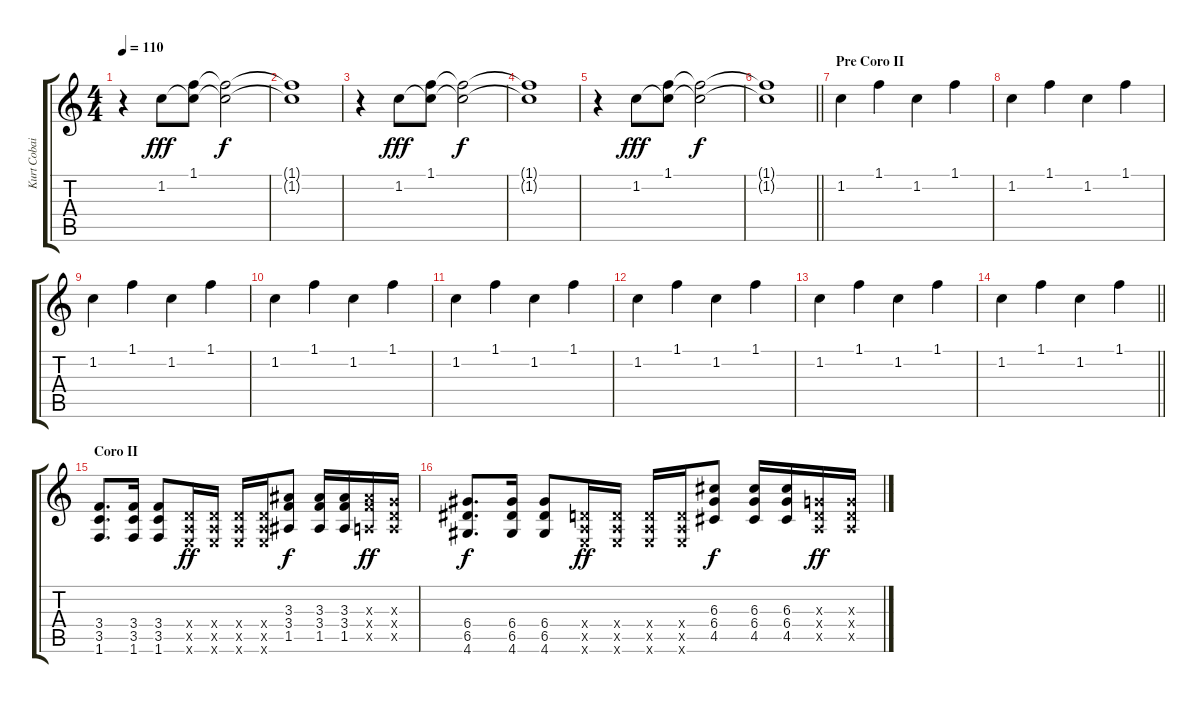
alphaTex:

\track ("Kurt Cobain (Guitarra 1)" "Kurt Cobai") {instrument distortionguitar}
\staff {score tabs}
\tuning (E4 B3 G3 D3 A2 E2) {hide}
\ts (4 4)
\tempo 110
\clef g2
\ks c
r.4{dy f} 1.2.8{dy fff} (1.1 1.2{t}).8 (1.1{t} 1.2{t}).2{dy f} |
(1.1{t} 1.2{t}).1 |
r.4 1.2.8{dy fff} (1.1 1.2{t}).8 (1.1{t} 1.2{t}).2{dy f} |
(1.1{t} 1.2{t}).1 |
r.4 1.2.8{dy fff} (1.1 1.2{t}).8 (1.1{t} 1.2{t}).2{dy f} |
\barLineRight lightlight
(1.1{t} 1.2{t}).1 |
\section ("" "Pre Coro II")
1.2.4{volume 9} 1.1.4 1.2.4 1.1.4 |
1.2.4 1.1.4 1.2.4 1.1.4 |
1.2.4 1.1.4 1.2.4 1.1.4 |
1.2.4 1.1.4 1.2.4 1.1.4 |
1.2.4 1.1.4 1.2.4 1.1.4 |
1.2.4 1.1.4 1.2.4 1.1.4 |
1.2.4 1.1.4 1.2.4 1.1.4 |
\barLineRight lightlight
1.2.4 1.1.4 1.2.4 1.1.4 |
\section ("" "Coro II")
(3.4 3.5 1.6).8{d volume 12 instrument distortionguitar} (3.4 3.5 1.6).16 (3.4 3.5 1.6).8 (0.4{x} 0.5{x} 0.6{x}).16{dy ff} (0.4{x} 0.5{x} 0.6{x}).16 (0.4{x} 0.5{x} 0.6{x}).16 (0.4{x} 0.5{x} 0.6{x}).16 (3.3 3.4 1.5).8{dy f} (3.3 3.4 1.5).16 (3.3 3.4 1.5).16 (3.3{x} 3.4{x} 0.5{x}).16{dy ff} (0.3{x} 0.4{x} 0.5{x}).16 |
(6.4 6.5 4.6).8{d dy f} (6.4 6.5 4.6).16 (6.4 6.5 4.6).8 (0.4{x} 0.5{x} 0.6{x}).16{dy ff} (0.4{x} 0.5{x} 0.6{x}).16 (0.4{x} 0.5{x} 0.6{x}).16 (0.4{x} 0.5{x} 0.6{x}).16 (6.3 6.4 4.5).8{dy f} (6.3 6.4 4.5).16 (6.3 6.4 4.5).16 (0.3{x} 0.4{x} 0.5{x}).16{dy ff} (0.3{x} 0.4{x} 0.5{x}).16
